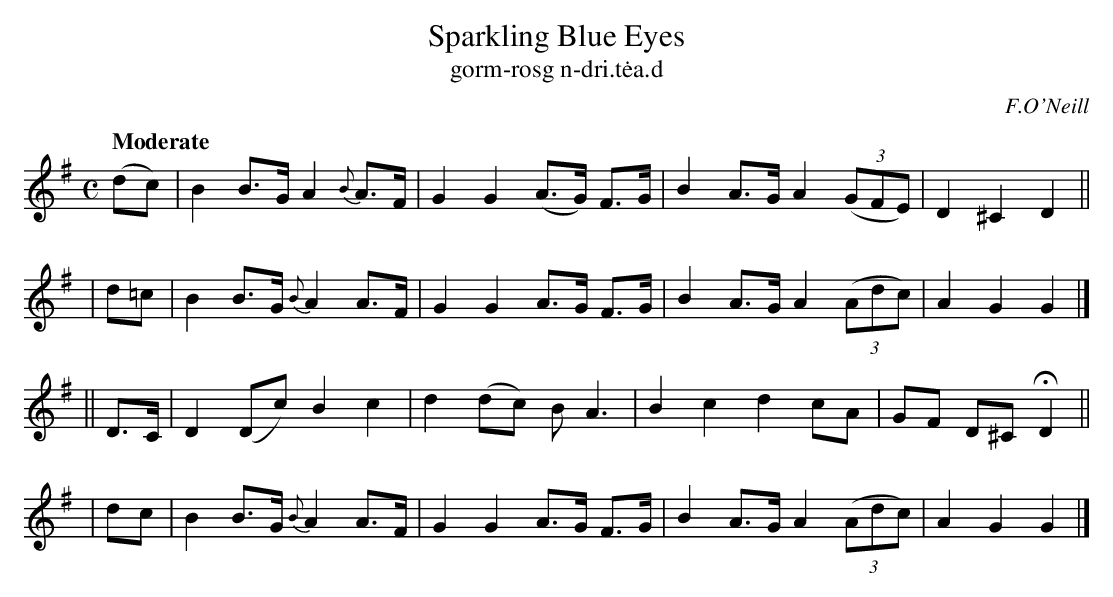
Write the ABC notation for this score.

X:1
T: Sparkling Blue Eyes
T: gorm-rosg n-dri\.t\.ea\.d
O: F.O'Neill
Q: "Moderate"
M: C
L: 1/8
K: G
  (dc) | B2 B>G A2 {B}A>F | G2 G2 (A>G) F>G | B2 A>G A2 ((3GFE) | D2 ^C2  D2 ||
|  d=c | B2 B>G {B}A2 A>F | G2 G2  A>G  F>G | B2 A>G A2 ((3Adc) | A2  G2  G2 |]
|| D>C | D2 (Dc)   B2 c2  | d2 (dc) B   A3  | B2 c2  d2    cA   | GF D^C HD2 ||
|  dc  | B2 B>G {B}A2 A>F | G2 G2  A>G  F>G | B2 A>G A2 ((3Adc) | A2  G2  G2 |]
